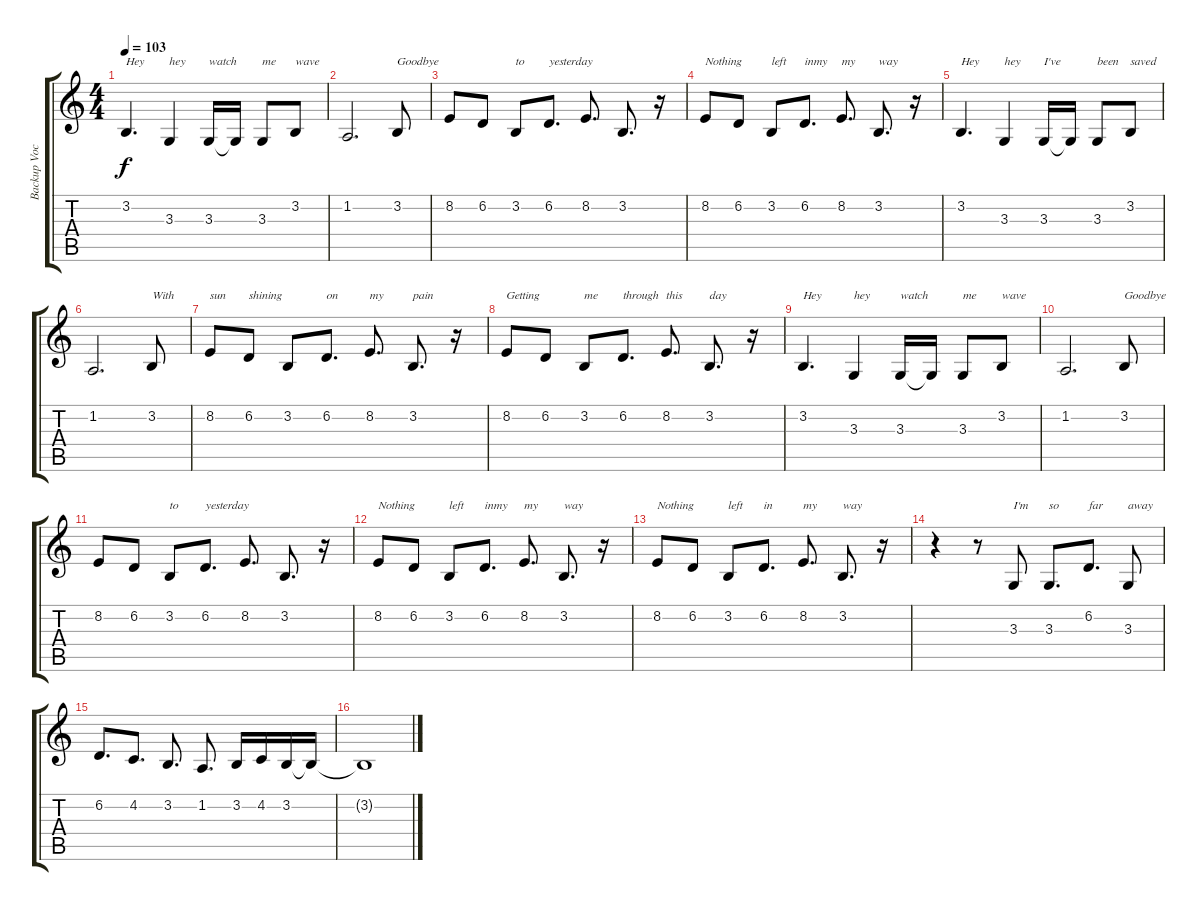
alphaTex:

\track ("Backup Vocals" "Backup Voc") {instrument frenchhorn}
\staff {score tabs}
\tuning (E4 Ab3 E3 D3 A2 E2) {hide}
\ts (4 4)
\tempo 103
\clef g2
\ks c
3.2.4{d txt "Hey" dy f} 3.3.4{txt "hey"} 3.3.16{txt "watch"} 3.3{t}.16 3.3.8{txt "me"} 3.2.8{txt "wave"} |
1.2.2{d} 3.2.8{txt "Goodbye"} |
8.2.8 6.2.8 3.2.8{txt "to"} 6.2.8{d txt "yesterday"} 8.2.8{d} 3.2.8{d} r.16 |
8.2.8{txt "Nothing"} 6.2.8 3.2.8{txt "left"} 6.2.8{d txt "inmy"} 8.2.8{d txt "my"} 3.2.8{d txt "way"} r.16 |
3.2.4{d txt "Hey"} 3.3.4{txt "hey"} 3.3.16{txt "I've"} 3.3{t}.16 3.3.8{txt "been"} 3.2.8{txt "saved"} |
1.2.2{d} 3.2.8{txt "With"} |
8.2.8{txt "sun"} 6.2.8{txt "shining"} 3.2.8 6.2.8{d txt "on"} 8.2.8{d txt "my"} 3.2.8{d txt "pain"} r.16 |
8.2.8{txt "Getting"} 6.2.8 3.2.8{txt "me"} 6.2.8{d txt "through"} 8.2.8{d txt "this"} 3.2.8{d txt "day"} r.16 |
3.2.4{d txt "Hey"} 3.3.4{txt "hey"} 3.3.16{txt "watch"} 3.3{t}.16 3.3.8{txt "me"} 3.2.8{txt "wave"} |
1.2.2{d} 3.2.8{txt "Goodbye"} |
8.2.8 6.2.8 3.2.8{txt "to"} 6.2.8{d txt "yesterday"} 8.2.8{d} 3.2.8{d} r.16 |
8.2.8{txt "Nothing"} 6.2.8 3.2.8{txt "left"} 6.2.8{d txt "inmy"} 8.2.8{d txt "my"} 3.2.8{d txt "way"} r.16 |
8.2.8{txt "Nothing"} 6.2.8 3.2.8{txt "left"} 6.2.8{d txt "in"} 8.2.8{d txt "my"} 3.2.8{d txt "way"} r.16 |
r.4 r.8 3.3.8{txt "I'm"} 3.3.8{d txt "so"} 6.2.8{d txt "far"} 3.3.8{txt "away"} |
6.2.8{d} 4.2.8{d} 3.2.8{d} 1.2.8{d} 3.2.16 4.2.16 3.2.16 3.2{t}.16 |
3.2{t}.1
